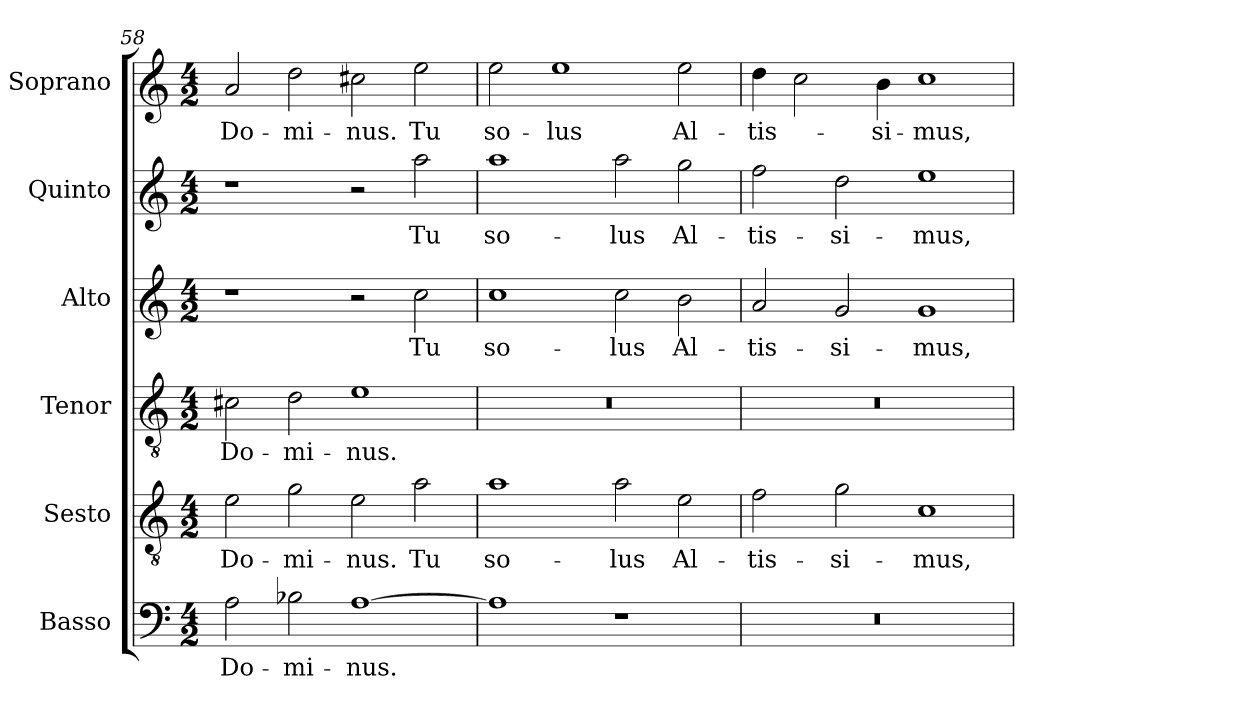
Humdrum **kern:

**kern	**text	**kern	**text	**kern	**text	**kern	**text	**kern	**text	**kern	**text
*part6	*part6	*part5	*part5	*part4	*part4	*part3	*part3	*part2	*part2	*part1	*part1
*staff6	*staff6	*staff5	*staff5	*staff4	*staff4	*staff3	*staff3	*staff2	*staff2	*staff1	*staff1
*I"Basso	*	*I"Sesto	*	*I"Tenor	*	*I"Alto	*	*I"Quinto	*	*I"Soprano	*
*	*	*I'T.	*	*I'T.	*	*I'A.	*	*	*	*I'Sop.	*
*clefF4	*	*clefGv2	*	*clefGv2	*	*clefG2	*	*clefG2	*	*clefG2	*
*	*	*ITrd7c12	*	*ITrd7c12	*	*	*	*	*	*	*
*k[]	*	*k[]	*	*k[]	*	*k[]	*	*k[]	*	*k[]	*
*C:	*	*C:	*	*C:	*	*C:	*	*C:	*	*C:	*
*M4/2	*	*M4/2	*	*M4/2	*	*M4/2	*	*M4/2	*	*M4/2	*
=58	=58	=58	=58	=58	=58	=58	=58	=58	=58	=58	=58
!	!LO:LY:b:color=#000000	!	!	!	!	!	!	!	!	!	!
!	!	!	!LO:LY:b:color=#000000	!	!	!	!	!	!	!	!
!	!	!	!	!	!LO:LY:b:color=#000000	!	!	!	!	!	!
!	!	!	!	!	!	!	!	!	!	!	!LO:LY:b:color=#000000
2Ai\	Do-	2Ei\	Do-	2C#Xi\	Do-	1r	.	1r	.	2ai/	Do-
!	!LO:LY:b:color=#000000	!	!	!	!	!	!	!	!	!	!
!	!	!	!LO:LY:b:color=#000000	!	!	!	!	!	!	!	!
!	!	!	!	!	!LO:LY:b:color=#000000	!	!	!	!	!	!
!	!	!	!	!	!	!	!	!	!	!	!LO:LY:b:color=#000000
2B-Xi\	-mi-	2Gi\	-mi-	2Di\	-mi-	.	.	.	.	2ddi\	-mi-
!	!LO:LY:b:color=#000000	!	!	!	!	!	!	!	!	!	!
!	!	!	!LO:LY:b:color=#000000	!	!	!	!	!	!	!	!
!	!	!	!	!	!LO:LY:b:color=#000000	!	!	!	!	!	!
!	!	!	!	!	!	!	!	!	!	!	!LO:LY:b:color=#000000
[1Ai	-nus.	2Ei\	-nus.	1Ei	-nus.	2r	.	2r	.	2cc#Xi\	-nus.
!	!	!	!LO:LY:b:color=#000000	!	!	!	!	!	!	!	!
!	!	!	!	!	!	!	!LO:LY:b:color=#000000	!	!	!	!
!	!	!	!	!	!	!	!	!	!LO:LY:b:color=#000000	!	!
!	!	!	!	!	!	!	!	!	!	!	!LO:LY:b:color=#000000
.	.	2Ai\	Tu	.	.	2cci\	Tu	2aai\	Tu	2eei\	Tu
=59	=59	=59	=59	=59	=59	=59	=59	=59	=59	=59	=59
!	!	!	!LO:LY:b:color=#000000	!LO:N:vis=1	!	!	!	!	!	!	!
!	!	!	!	!	!	!	!LO:LY:b:color=#000000	!	!	!	!
!	!	!	!	!	!	!	!	!	!LO:LY:b:color=#000000	!	!
!	!	!	!	!	!	!	!	!	!	!	!LO:LY:b:color=#000000
1Ai]	.	1Ai	so-	0r	.	1cci	so-	1aai	so-	2eei\	so-
!	!	!	!	!	!	!	!	!	!	!	!LO:LY:b:color=#000000
.	.	.	.	.	.	.	.	.	.	1eei	-lus
!	!	!	!LO:LY:b:color=#000000	!	!	!	!	!	!	!	!
!	!	!	!	!	!	!	!LO:LY:b:color=#000000	!	!	!	!
!	!	!	!	!	!	!	!	!	!LO:LY:b:color=#000000	!	!
1r	.	2Ai\	-lus	.	.	2cci\	-lus	2aai\	-lus	.	.
!	!	!	!LO:LY:b:color=#000000	!	!	!	!	!	!	!	!
!	!	!	!	!	!	!	!LO:LY:b:color=#000000	!	!	!	!
!	!	!	!	!	!	!	!	!	!LO:LY:b:color=#000000	!	!
!	!	!	!	!	!	!	!	!	!	!	!LO:LY:b:color=#000000
.	.	2Ei\	Al-	.	.	2bi\	Al-	2ggi\	Al-	2eei\	Al-
=60	=60	=60	=60	=60	=60	=60	=60	=60	=60	=60	=60
!LO:N:vis=1	!	!	!	!	!	!	!	!	!	!	!
!	!	!	!LO:LY:b:color=#000000	!LO:N:vis=1	!	!	!	!	!	!	!
!	!	!	!	!	!	!	!LO:LY:b:color=#000000	!	!	!	!
!	!	!	!	!	!	!	!	!	!LO:LY:b:color=#000000	!	!
!	!	!	!	!	!	!	!	!	!	!	!LO:LY:b:color=#000000
0r	.	2Fi\	-tis-	0r	.	2ai/	-tis-	2ffi\	-tis-	4ddi\	-tis-
.	.	.	.	.	.	.	.	.	.	2cci\	.
!	!	!	!LO:LY:b:color=#000000	!	!	!	!	!	!	!	!
!	!	!	!	!	!	!	!LO:LY:b:color=#000000	!	!	!	!
!	!	!	!	!	!	!	!	!	!LO:LY:b:color=#000000	!	!
.	.	2Gi\	-si-	.	.	2gi/	-si-	2ddi\	-si-	.	.
!	!	!	!	!	!	!	!	!	!	!	!LO:LY:b:color=#000000
.	.	.	.	.	.	.	.	.	.	4bi\	-si-
!	!	!	!LO:LY:b:color=#000000	!	!	!	!	!	!	!	!
!	!	!	!	!	!	!	!LO:LY:b:color=#000000	!	!	!	!
!	!	!	!	!	!	!	!	!	!LO:LY:b:color=#000000	!	!
!	!	!	!	!	!	!	!	!	!	!	!LO:LY:b:color=#000000
.	.	1Ci	-mus,	.	.	1gi	-mus,	1eei	-mus,	1cci	-mus,
=	=	=	=	=	=	=	=	=	=	=	=
*-	*-	*-	*-	*-	*-	*-	*-	*-	*-	*-	*-
